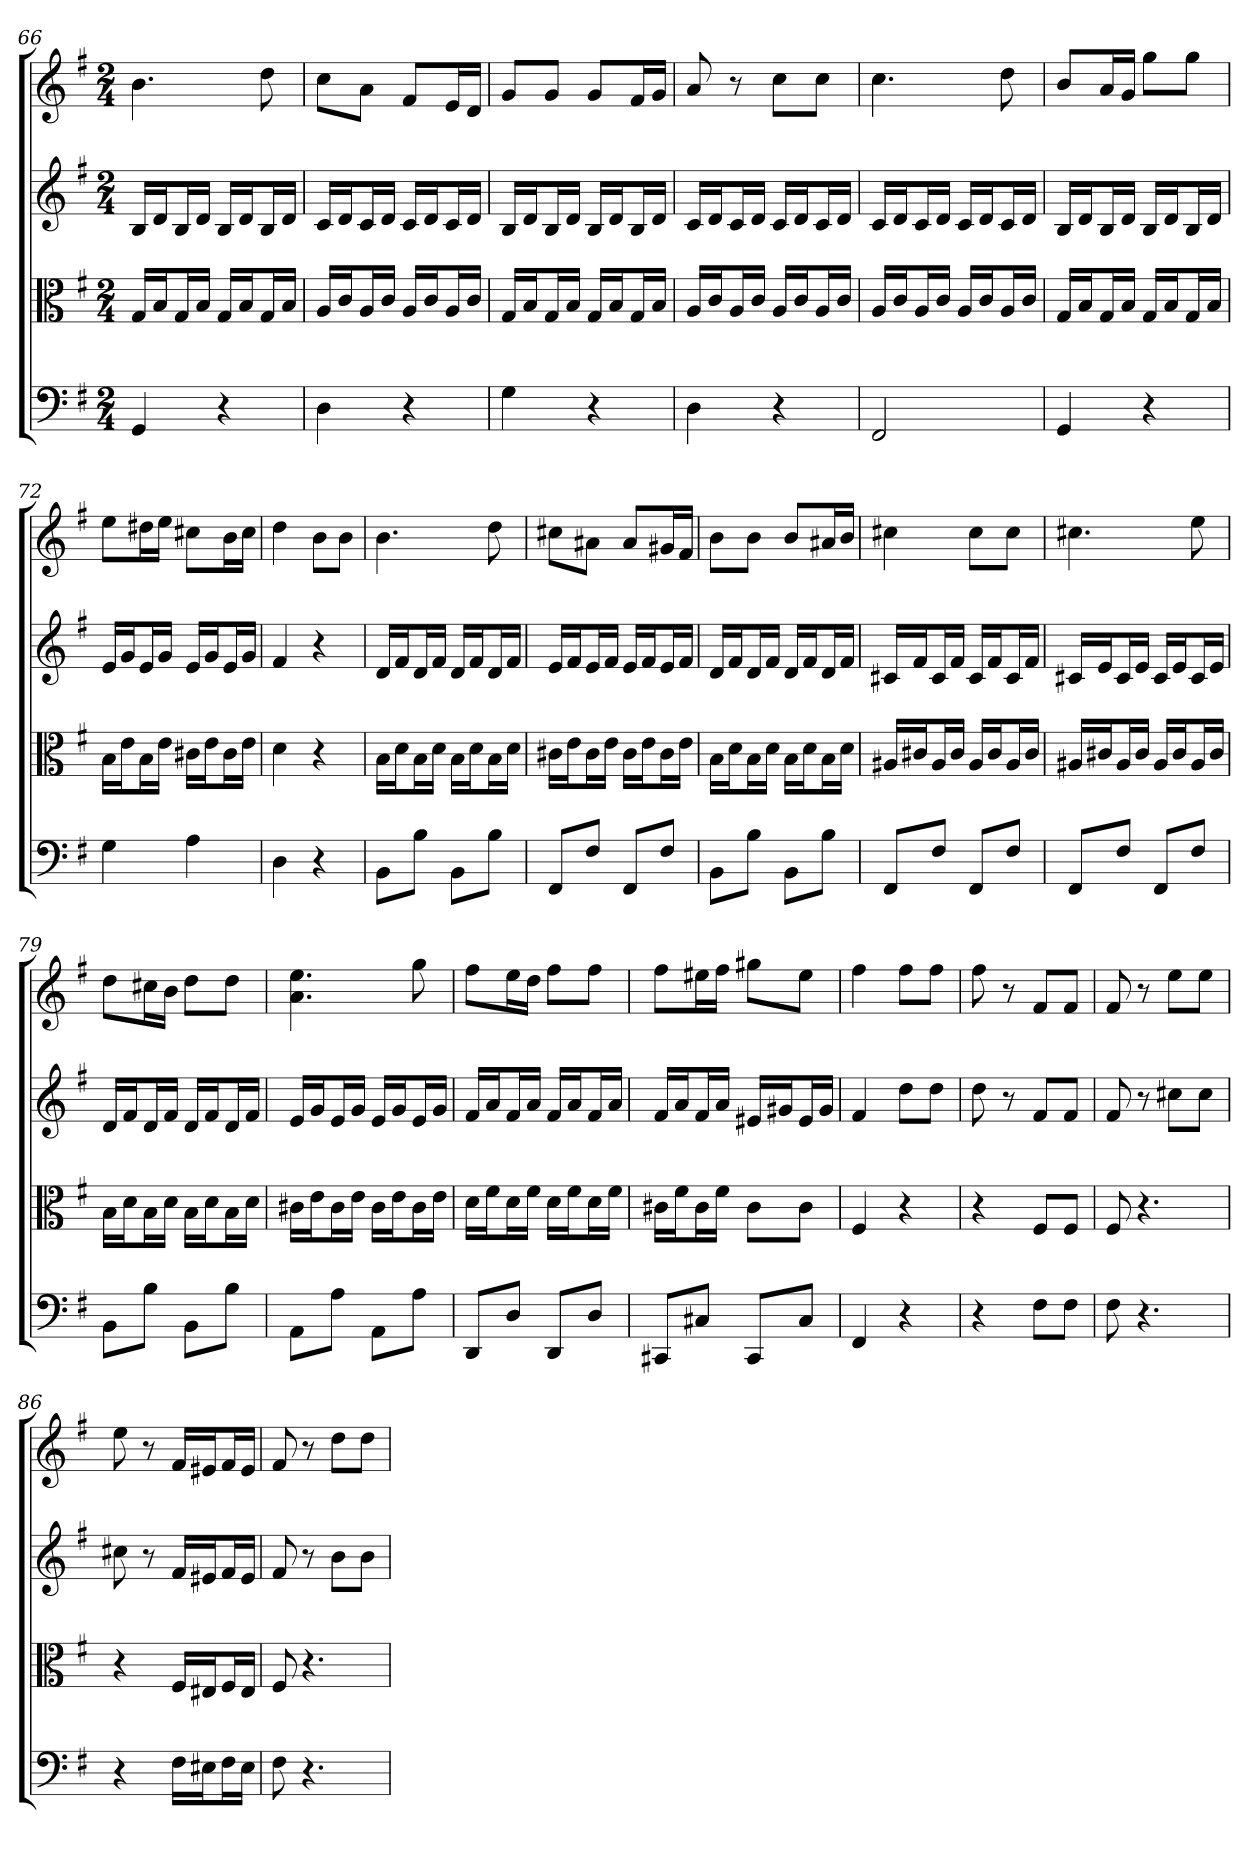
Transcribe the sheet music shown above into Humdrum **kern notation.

**kern	**kern	**kern	**kern
*part4	*part3	*part2	*part1
*staff4	*staff3	*staff2	*staff1
*clefF4	*clefC3	*	*
*k[f#]	*k[f#]	*k[f#]	*k[f#]
*G:	*G:	*G:	*G:
*M2/4	*M2/4	*M2/4	*M2/4
=66	=66	=66	=66
4GG	16G/LL	16BLL	4.b
.	16B/J	16dJ	.
.	16G/L	16BL	.
.	16B/JJ	16dJJ	.
4r	16G/LL	16BLL	.
.	16B/J	16dJ	.
.	16G/L	16BL	8dd
.	16B/JJ	16dJJ	.
=67	=67	=67	=67
4D	16A/LL	16cLL	8ccL
.	16c/J	16dJ	.
.	16A/L	16cL	8aJ
.	16c/JJ	16dJJ	.
4r	16A/LL	16cLL	8f#L
.	16c/J	16dJ	.
.	16A/L	16cL	16eL
.	16c/JJ	16dJJ	16dJJ
=68	=68	=68	=68
4G	16G/LL	16BLL	8gL
.	16B/J	16dJ	.
.	16G/L	16BL	8gJ
.	16B/JJ	16dJJ	.
4r	16G/LL	16BLL	8gL
.	16B/J	16dJ	.
.	16G/L	16BL	16f#L
.	16B/JJ	16dJJ	16gJJ
=69	=69	=69	=69
4D	16A/LL	16cLL	8a
.	16c/J	16dJ	.
.	16A/L	16cL	8r
.	16c/JJ	16dJJ	.
4r	16A/LL	16cLL	8ccL
.	16c/J	16dJ	.
.	16A/L	16cL	8ccJ
.	16c/JJ	16dJJ	.
=70	=70	=70	=70
2FF#	16A/LL	16cLL	4.cc
.	16c/J	16dJ	.
.	16A/L	16cL	.
.	16c/JJ	16dJJ	.
.	16A/LL	16cLL	.
.	16c/J	16dJ	.
.	16A/L	16cL	8dd
.	16c/JJ	16dJJ	.
=71	=71	=71	=71
4GG	16G/LL	16BLL	8bL
.	16B/J	16dJ	.
.	16G/L	16BL	16aL
.	16B/JJ	16dJJ	16gJJ
4r	16G/LL	16BLL	8ggL
.	16B/J	16dJ	.
.	16G/L	16BL	8ggJ
.	16B/JJ	16dJJ	.
=72	=72	=72	=72
4G	16B\LL	16eLL	8eeL
.	16e\J	16gJ	.
.	16B\L	16eL	16dd#XL
.	16e\JJ	16gJJ	16eeJJ
4A	16c#X\LL	16eLL	8cc#XL
.	16e\J	16gJ	.
.	16c#\L	16eL	16bL
.	16e\JJ	16gJJ	16cc#JJ
=73	=73	=73	=73
4D	4d	4f#	4dd
4r	4r	4r	8bL
.	.	.	8bJ
=74	=74	=74	=74
8BB\L	16B\LL	16dLL	4.b
.	16d\J	16f#J	.
8B\J	16B\L	16dL	.
.	16d\JJ	16f#JJ	.
8BB\L	16B\LL	16dLL	.
.	16d\J	16f#J	.
8B\J	16B\L	16dL	8dd
.	16d\JJ	16f#JJ	.
=75	=75	=75	=75
8FF#/L	16c#X\LL	16eLL	8cc#XL
.	16e\J	16f#J	.
8F#/J	16c#\L	16eL	8a#XJ
.	16e\JJ	16f#JJ	.
8FF#/L	16c#\LL	16eLL	8a#L
.	16e\J	16f#J	.
8F#/J	16c#\L	16eL	16g#XL
.	16e\JJ	16f#JJ	16f#JJ
=76	=76	=76	=76
8BB\L	16B\LL	16dLL	8bL
.	16d\J	16f#J	.
8B\J	16B\L	16dL	8bJ
.	16d\JJ	16f#JJ	.
8BB\L	16B\LL	16dLL	8bL
.	16d\J	16f#J	.
8B\J	16B\L	16dL	16a#XL
.	16d\JJ	16f#JJ	16bJJ
=77	=77	=77	=77
8FF#/L	16A#X/LL	16c#XLL	4cc#X
.	16c#X/J	16f#J	.
8F#/J	16A#/L	16c#L	.
.	16c#/JJ	16f#JJ	.
8FF#/L	16A#/LL	16c#LL	8cc#L
.	16c#/J	16f#J	.
8F#/J	16A#/L	16c#L	8cc#J
.	16c#/JJ	16f#JJ	.
=78	=78	=78	=78
8FF#/L	16A#X/LL	16c#XLL	4.cc#X
.	16c#X/J	16eJ	.
8F#/J	16A#/L	16c#L	.
.	16c#/JJ	16eJJ	.
8FF#/L	16A#/LL	16c#LL	.
.	16c#/J	16eJ	.
8F#/J	16A#/L	16c#L	8ee
.	16c#/JJ	16eJJ	.
=79	=79	=79	=79
8BB\L	16B\LL	16dLL	8ddL
.	16d\J	16f#J	.
8B\J	16B\L	16dL	16cc#XL
.	16d\JJ	16f#JJ	16bJJ
8BB\L	16B\LL	16dLL	8ddL
.	16d\J	16f#J	.
8B\J	16B\L	16dL	8ddJ
.	16d\JJ	16f#JJ	.
=80	=80	=80	=80
8AA\L	16c#X\LL	16eLL	4.a 4.ee
.	16e\J	16gJ	.
8A\J	16c#\L	16eL	.
.	16e\JJ	16gJJ	.
8AA\L	16c#\LL	16eLL	.
.	16e\J	16gJ	.
8A\J	16c#\L	16eL	8gg
.	16e\JJ	16gJJ	.
=81	=81	=81	=81
8DD/L	16d\LL	16f#LL	8ff#L
.	16f#\J	16aJ	.
8D/J	16d\L	16f#L	16eeL
.	16f#\JJ	16aJJ	16ddJJ
8DD/L	16d\LL	16f#LL	8ff#L
.	16f#\J	16aJ	.
8D/J	16d\L	16f#L	8ff#J
.	16f#\JJ	16aJJ	.
=82	=82	=82	=82
8CC#X/L	16c#X\LL	16f#LL	8ff#L
.	16f#\J	16aJ	.
8C#X/J	16c#\L	16f#L	16ee#XL
.	16f#\JJ	16aJJ	16ff#JJ
8CC#/L	8c#\L	16e#XLL	8gg#XL
.	.	16g#XJ	.
8C#/J	8c#\J	16e#L	8ee#J
.	.	16g#JJ	.
=83	=83	=83	=83
4FF#	4F#	4f#	4ff#
4r	4r	8ddL	8ff#L
.	.	8ddJ	8ff#J
=84	=84	=84	=84
4r	4r	8dd	8ff#
.	.	8r	8r
8F#\L	8F#/L	8f#L	8f#L
8F#\J	8F#/J	8f#J	8f#J
=85	=85	=85	=85
8F#	8F#	8f#	8f#
4.r	4.r	8r	8r
.	.	8cc#XL	8eeL
.	.	8cc#J	8eeJ
=86	=86	=86	=86
4r	4r	8cc#X	8ee
.	.	8r	8r
16F#\LL	16F#/LL	16f#LL	16f#LL
16E#X\J	16E#X/J	16e#XJ	16e#XJ
16F#\L	16F#/L	16f#L	16f#L
16E#\JJ	16E#/JJ	16e#JJ	16e#JJ
=87	=87	=87	=87
8F#	8F#	8f#	8f#
4.r	4.r	8r	8r
.	.	8bL	8ddL
.	.	8bJ	8ddJ
=	=	=	=
*-	*-	*-	*-
